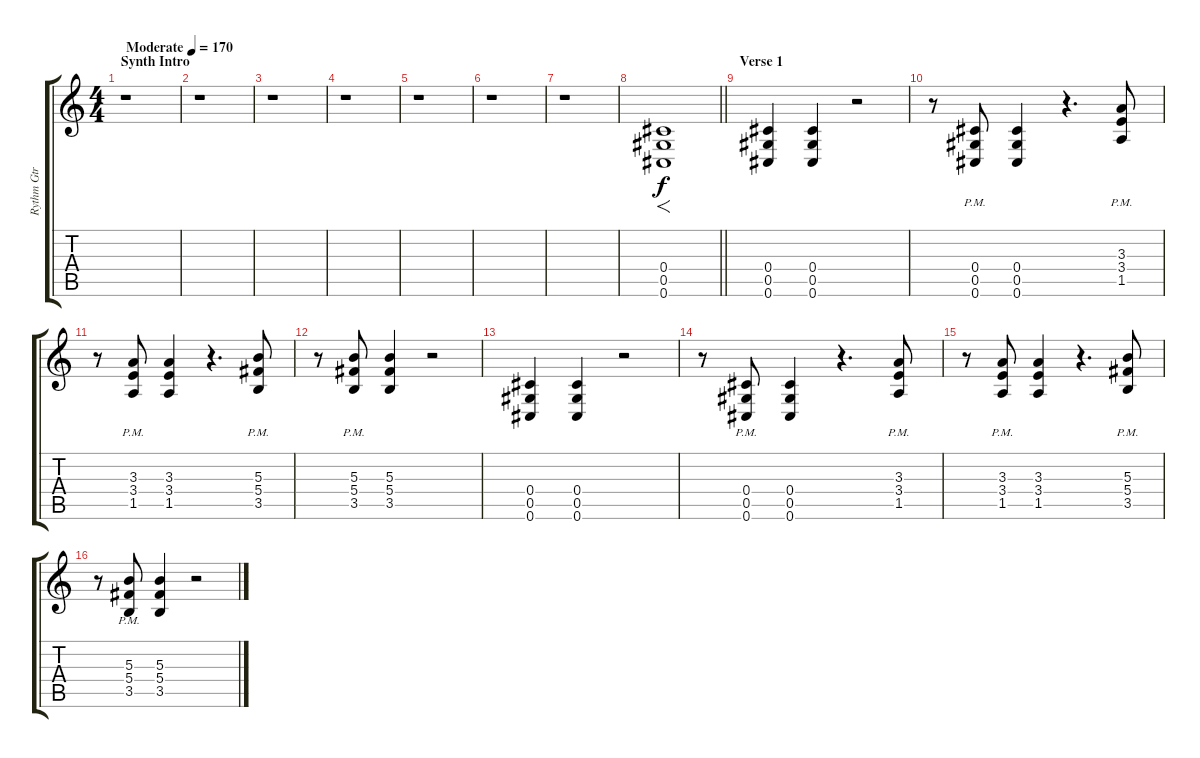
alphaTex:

\track ("Rythm Gtr R" "Rythm Gtr ") {instrument distortionguitar}
\staff {score tabs}
\tuning (Eb4 Bb3 Gb3 Db3 Ab2 Db2) {hide}
\ts (4 4)
\section ("" "Synth Intro")
\tempo (170 "Moderate")
\clef g2
\ks c
r.1{dy f instrument distortionguitar} |
r.1 |
r.1 |
r.1 |
r.1 |
r.1 |
r.1 |
\barLineRight lightlight
(0.4 0.5 0.6).1{f} |
\section ("" "Verse 1")
(0.4 0.5 0.6).4 (0.4 0.5 0.6).4 r.2 |
r.8 (0.4{pm} 0.5{pm} 0.6{pm}).8 (0.4 0.5 0.6).4 r.4{d} (3.3{pm} 3.4{pm} 1.5{pm}).8 |
r.8 (3.3{pm} 3.4{pm} 1.5{pm}).8 (3.3 3.4 1.5).4 r.4{d} (5.3{pm} 5.4{pm} 3.5{pm}).8 |
r.8 (5.3{pm} 5.4{pm} 3.5{pm}).8 (5.3 5.4 3.5).4 r.2 |
(0.4 0.5 0.6).4 (0.4 0.5 0.6).4 r.2 |
r.8 (0.4{pm} 0.5{pm} 0.6{pm}).8 (0.4 0.5 0.6).4 r.4{d} (3.3{pm} 3.4{pm} 1.5{pm}).8 |
r.8 (3.3{pm} 3.4{pm} 1.5{pm}).8 (3.3 3.4 1.5).4 r.4{d} (5.3{pm} 5.4{pm} 3.5{pm}).8 |
r.8 (5.3{pm} 5.4{pm} 3.5{pm}).8 (5.3 5.4 3.5).4 r.2
